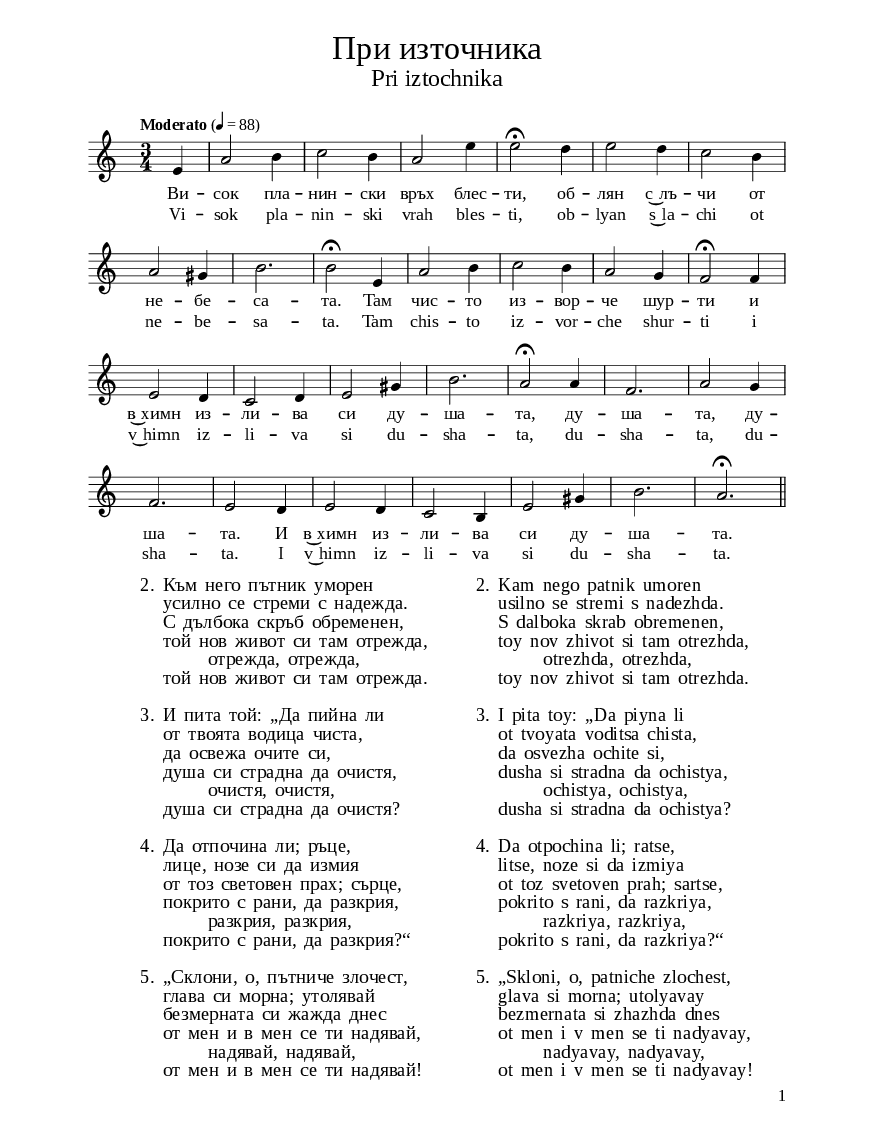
\version "2.24.0"

% include paper part and global functions
\include "include/globals.ily"

\bookpart {
  \include "include/bookpart-paper.ily"
  \score {
    \include "include/score-layout.ily"

    \new Voice \absolute{
      \clef treble
      \key a \minor
      \time 3/4
      \tempoFunc "Moderato" 4 "88"
      \autoBeamOff
      \partial 4

      e'4 |  a'2 b'4 | c''2 b'4 | a'2 e''4 | e''2 \fermata d''4 | e''2 d''4 | c''2 b'4 \break |
      a'2 gis'4 | b'2. | b'2 \fermata e'4 |  a'2 b'4 | c''2 b'4 | a'2 g'4 | f'2 \fermata f'4 \break |
      e'2 d'4 | c'2 d'4 | e'2 gis'4 | b'2. | a'2 \fermata a'4 | f'2. | a'2 g'4 \break |
      f'2. | e'2 d'4 e'2 d'4 | c'2 b4 | e'2 gis'4 | b'2. | a'2.\fermata  | \bar "||" \break
    }
    \addlyrics {
      Ви -- сок
      пла -- нин -- ски връх блес -- ти, об -- лян с~лъ
      -- чи от не -- бе -- са -- та. Там чис -- то из
      -- вор -- че шур -- ти и в~химн из -- ли -- ва
      си ду -- ша -- та, ду -- ша -- та, ду -- ша --
      та. И в~химн из -- ли -- ва си ду -- ша -- та.
    }

    \addlyrics {
      Vi -- sok
      pla -- nin -- ski vrah bles -- ti, ob -- lyan s~la
      -- chi ot ne -- be -- sa -- ta. Tam chis -- to iz
      -- vor -- che shur -- ti i v~himn iz -- li -- va
      si du -- sha -- ta, du -- sha -- ta, du -- sha --
      ta. I v~himn iz -- li -- va si du -- sha -- ta.
    }

    \header {
      title = \titleFunc "При източника" "Pri iztochnika"
    }

    \midi{}

  } % score



  \markup \fontsize #+1.7 {
    \hspace #5
    \override #'(baseline-skip . 1.8)
    \column {
      \line { 2. Към него пътник уморен}
      \line {   "   " усилно се стреми с надежда.}
      \line {   "   " С дълбока скръб обременен,}
      \line {   "   " той нов живот си там отрежда,}
      \line {   "   "  "   "  "   " отрежда, отрежда,}
      \line {   "   " той нов живот си там отрежда.}
      \line { " " }
      \line { 3. И пита той: „Да пийна ли}
      \line {   "   " от твоята водица чиста, }
      \line {   "   " да освежа очите си,}
      \line {   "   " душа си страдна да очистя,}
      \line {    "   "  "   "  "   " очистя, очистя,}
      \line {   "   " душа си страдна да очистя?}
      \line { " " }
      \line { 4. Да отпочина ли; ръце,}
      \line {   "   " лице, нозе си да измия}
      \line {   "   " от тоз световен прах; сърце,}
      \line {   "   " покрито с рани, да разкрия,}
      \line {    "   "  "   "  "   " разкрия, разкрия,}
      \line {   "   " покрито с рани, да разкрия?“}
      \line { " " }
      \line { 5.  „Склони, о, пътниче злочест,}
      \line {   "   " глава си морна; утолявай}
      \line {   "   " безмерната си жажда днес}
      \line {   "   " от мен и в мен се ти надявай,}
      \line {   "   "  "   "  "   " надявай, надявай,}
      \line {   "   " от мен и в мен се ти надявай!}




    }

    \hspace #4
    \override #'(baseline-skip . 1.8)
    \column {
      \line { 2. Kam nego patnik umoren}
      \line {   "   " usilno se stremi s nadezhda.}
      \line {   "   " S dalboka skrab obremenen,}
      \line {   "   " toy nov zhivot si tam otrezhda,}
      \line {    "   "  "   "  "   " otrezhda, otrezhda,}
      \line {   "   " toy nov zhivot si tam otrezhda.}
      \line { " " }
      \line { 3. I pita toy:   „Da piyna li}
      \line {   "   " ot tvoyata voditsa chista, }
      \line {   "   " da osvezha ochite si,}
      \line {   "   " dusha si stradna da ochistya,}
      \line {    "   "  "   "  "   " ochistya, ochistya,}
      \line {   "   " dusha si stradna da ochistya?}
      \line { " " }
      \line { 4. Da otpochina li; ratse,}
      \line {   "   " litse, noze si da izmiya}
      \line {   "   " ot toz svetoven prah; sartse,}
      \line {   "   " pokrito s rani, da razkriya,}
      \line {   "   "  "   "  "   " razkriya, razkriya,}
      \line {   "   " pokrito s rani, da razkriya?“ }
      \line { " " }
      \line { 5.  „Skloni, o, patniche zlochest,}
      \line {   "   " glava si morna; utolyavay}
      \line {   "   " bezmernata si zhazhda dnes}
      \line {   "   " ot men i v men se ti nadyavay,}
      \line {    "   "  "   "  "   " nadyavay, nadyavay,}
      \line {   "   " ot men i v men se ti nadyavay!}


    } %column
  } % markup

  \pageBreak

  \markup \fontsize #+1.7 {
    \hspace #5
    \override #'(baseline-skip . 1.8)
    \column {

      \line { 6. Гласа ти мъченишки чух,}
      \line {   "   " приех и твойта жалба мила.}
      \line {   "   " Аз съм велик Божествен дух}
      \line {   "   " и ще ти дам живот и сила,}
      \line {   "   "  "   "  "   " и сила, и сила,}
      \line {   "   " и ще ти дам живот и сила.}
      \line { " " }
      \line { 7. Ела, ела и пий от мен,}
      \line {   "   " о, мило Божие създание!}
      \line {   "   " Настъпи веч последен ден}
      \line {   "   " на всяка мъка и страданье,}
      \line {  "   "  "   "  "   " страданье, страданье,}
      \line {   "   " на всяка мъка и страданье.“}

    }

    \hspace #4
    \override #'(baseline-skip . 1.8)
    \column {
      \line { 6. Glasa ti machenishki chuh,}
      \line {   "   " prieh i tvoyta zhalba mila.}
      \line {   "   " Az sam velik Bozhestven duh}
      \line {   "   " i shte ti dam zhivot i sila,}
      \line {   "   "  "   "  "   " i sila, i sila,}
      \line {   "   " i shte ti dam zhivot i sila.}
      \line { " " }
      \line { 7. Ela, ela i piy ot men,}
      \line {   "   " o, milo Bozhie sazdanie!}
      \line {   "   " Nastapi vech posleden den}
      \line {   "   " na vsyaka maka i stradanye,}
      \line {   "   "  "   "  "   " stradanye, stradanye,}
      \line {   "   " na vsyaka maka i stradanye.“}
    } %column
  } % markup


  \markup \empty-two


  % include foreign translation(s) of the song
  \version "2.24.0"

\markup \fill-line { \fontsize #deTitleFontSize "Bei der Quelle" }
\markup \fontsize #+2.0 {
  \hspace #-2
  \vspace #1
  \override #'(baseline-skip . 1.8)

  \column {

    \line { 1. Ein hoher Berggipfel glänzt,}

    \line { "   " beschienen von himmlischen Strahlen. }

    \line { "   " Dort sprudelt eine reine Quelle }

    \line { "   " und in Hymnen gießt sie aus ihre Seele,}

    \line { "   " Seele, Seele,}

    \line { "   " und in Hymnen gießt sie ihre Seele aus.}
    \line { "   " }

    \line { 2. Zu ihr strebt mühsam ein müder Wanderer}

    \line { "   "  mit Hoffnung. }

    \line { "   "Von tiefer Trauer bedrückt,}

    \line { "   " wird ihm dort neues Leben zuteil, }

    \line { "   " zuteil, zuteil}

    \line { "   " ihm wird dort neues Leben zuteil.}
    \line { "   " }

    \line { 3. Und er fragt: }

    \line { "   " „Darf ich von deinem}

    \line { "   " reinen Wasser trinken, }

    \line { "   " damit ich meine Augen erquicke,}

    \line { "   " damit ich meine leidende Seele reinige,}

    \line { "   " reinige, reinige,}

    \line { "   " damit ich meine leidende Seele reinige?}
    \line { "   " }

    \line {  4. Darf ich mich erholen,}

    \line { "   " mein Gesicht und meine Füße }

    \line { "   " von diesem weltlichen Staub reinigen,}

    \line { "   " mein mit Wunden bedecktes Herz öffnen,}

    \line { "   " öffnen, öffnen,}

    \line { "   " mein mit Wunden bedecktes Herz öffnen?“}
    \line { "   " }



  }

  \hspace #1
  \vspace #0.5
  \override #'(baseline-skip . 1.8)
  \column {
    \line {  5. „Neige dein Haupt, }

    \line { "   " oh, unglücklicher Wanderer: }

    \line { "   " lösche heute deinen unendlichen Durst }

    \line { "   " durch mich }

    \line { "   "  und hoffe auf mich,}

    \line { "   " hoffe, hoffe auf mich und}

    \line { "   " hoffe du auf mich!}
    \line { "   " }

    \line {  6. Ich habe deine Märtyrerstimme gehört,}

    \line { "   " deine sanfte Klage vernommen. }

    \line { "   " Ich bin ein großer, göttlicher Geist}

    \line { "   " und werde dir Leben und Kraft }

    \line { "   " und Kraft und Kraft}

    \line { "   " und ich werde dir Leben und Kraft geben.}
    \line { "   " }

    \line {  7. Komm, komm und trinke von mir}

    \line { "   " oh, geliebtes göttliches Geschöpf! }

    \line { "   " Angebrochen ist der letzte Tag}

    \line { "   " aller Qual und Trauer,}

    \line { "   " Trauer, Trauer,}

    \line { "   " aller Qual und Trauer.“}


  }
}




} % bookpart
